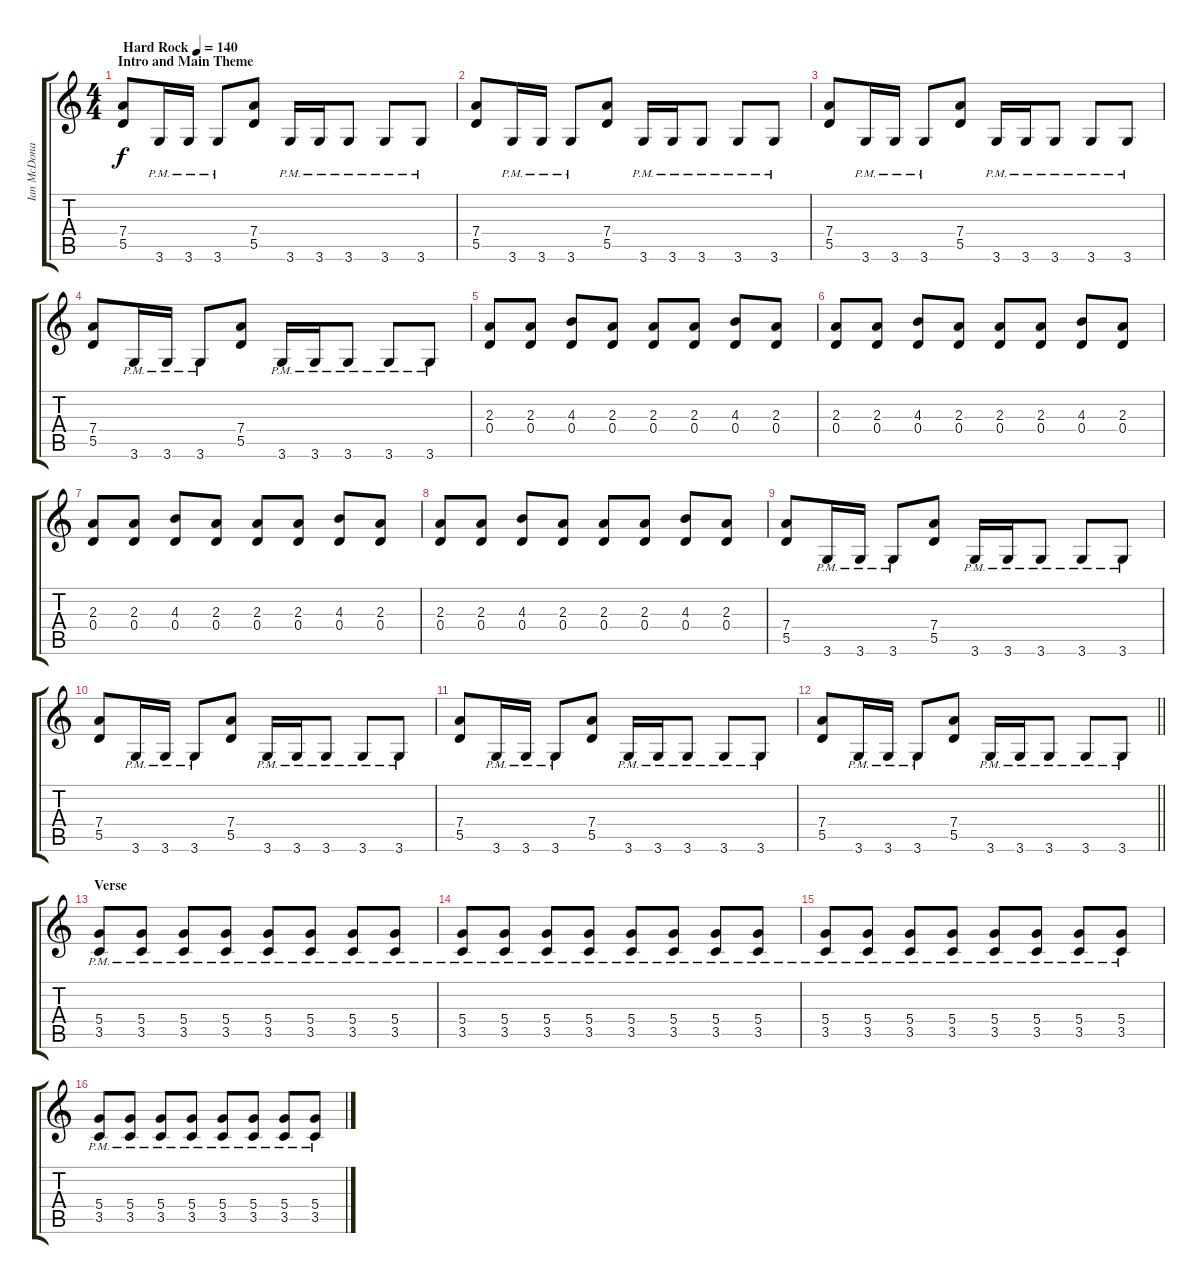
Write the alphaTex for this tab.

\track ("Ian McDonald (Gtr.I)" "Ian McDona") {instrument overdrivenguitar}
\staff {score tabs}
\tuning (E4 B3 G3 D3 A2 E2) {hide}
\ts (4 4)
\section ("" "Intro and Main Theme")
\tempo (140 "Hard Rock")
\clef g2
\ks c
(7.4 5.5).8{dy f instrument overdrivenguitar} 3.6{pm}.16 3.6{pm}.16 3.6{pm}.8 (7.4 5.5).8 3.6{pm}.16 3.6{pm}.16 3.6{pm}.8 3.6{pm}.8 3.6{pm}.8 |
(7.4 5.5).8 3.6{pm}.16 3.6{pm}.16 3.6{pm}.8 (7.4 5.5).8 3.6{pm}.16 3.6{pm}.16 3.6{pm}.8 3.6{pm}.8 3.6{pm}.8 |
(7.4 5.5).8 3.6{pm}.16 3.6{pm}.16 3.6{pm}.8 (7.4 5.5).8 3.6{pm}.16 3.6{pm}.16 3.6{pm}.8 3.6{pm}.8 3.6{pm}.8 |
(7.4 5.5).8 3.6{pm}.16 3.6{pm}.16 3.6{pm}.8 (7.4 5.5).8 3.6{pm}.16 3.6{pm}.16 3.6{pm}.8 3.6{pm}.8 3.6{pm}.8 |
(2.3 0.4).8 (2.3 0.4).8 (4.3 0.4).8 (2.3 0.4).8 (2.3 0.4).8 (2.3 0.4).8 (4.3 0.4).8 (2.3 0.4).8 |
(2.3 0.4).8 (2.3 0.4).8 (4.3 0.4).8 (2.3 0.4).8 (2.3 0.4).8 (2.3 0.4).8 (4.3 0.4).8 (2.3 0.4).8 |
(2.3 0.4).8 (2.3 0.4).8 (4.3 0.4).8 (2.3 0.4).8 (2.3 0.4).8 (2.3 0.4).8 (4.3 0.4).8 (2.3 0.4).8 |
(2.3 0.4).8 (2.3 0.4).8 (4.3 0.4).8 (2.3 0.4).8 (2.3 0.4).8 (2.3 0.4).8 (4.3 0.4).8 (2.3 0.4).8 |
(7.4 5.5).8 3.6{pm}.16 3.6{pm}.16 3.6{pm}.8 (7.4 5.5).8 3.6{pm}.16 3.6{pm}.16 3.6{pm}.8 3.6{pm}.8 3.6{pm}.8 |
(7.4 5.5).8 3.6{pm}.16 3.6{pm}.16 3.6{pm}.8 (7.4 5.5).8 3.6{pm}.16 3.6{pm}.16 3.6{pm}.8 3.6{pm}.8 3.6{pm}.8 |
(7.4 5.5).8 3.6{pm}.16 3.6{pm}.16 3.6{pm}.8 (7.4 5.5).8 3.6{pm}.16 3.6{pm}.16 3.6{pm}.8 3.6{pm}.8 3.6{pm}.8 |
\barLineRight lightlight
(7.4 5.5).8 3.6{pm}.16 3.6{pm}.16 3.6{pm}.8 (7.4 5.5).8 3.6{pm}.16 3.6{pm}.16 3.6{pm}.8 3.6{pm}.8 3.6{pm}.8 |
\section ("" "Verse")
(5.4{pm} 3.5{pm}).8 (5.4{pm} 3.5{pm}).8 (5.4{pm} 3.5{pm}).8 (5.4{pm} 3.5{pm}).8 (5.4{pm} 3.5{pm}).8 (5.4{pm} 3.5{pm}).8 (5.4{pm} 3.5{pm}).8 (5.4{pm} 3.5{pm}).8 |
(5.4{pm} 3.5{pm}).8 (5.4{pm} 3.5{pm}).8 (5.4{pm} 3.5{pm}).8 (5.4{pm} 3.5{pm}).8 (5.4{pm} 3.5{pm}).8 (5.4{pm} 3.5{pm}).8 (5.4{pm} 3.5{pm}).8 (5.4{pm} 3.5{pm}).8 |
(5.4{pm} 3.5{pm}).8 (5.4{pm} 3.5{pm}).8 (5.4{pm} 3.5{pm}).8 (5.4{pm} 3.5{pm}).8 (5.4{pm} 3.5{pm}).8 (5.4{pm} 3.5{pm}).8 (5.4{pm} 3.5{pm}).8 (5.4{pm} 3.5{pm}).8 |
(5.4{pm} 3.5{pm}).8 (5.4{pm} 3.5{pm}).8 (5.4{pm} 3.5{pm}).8 (5.4{pm} 3.5{pm}).8 (5.4{pm} 3.5{pm}).8 (5.4{pm} 3.5{pm}).8 (5.4{pm} 3.5{pm}).8 (5.4{pm} 3.5{pm}).8
